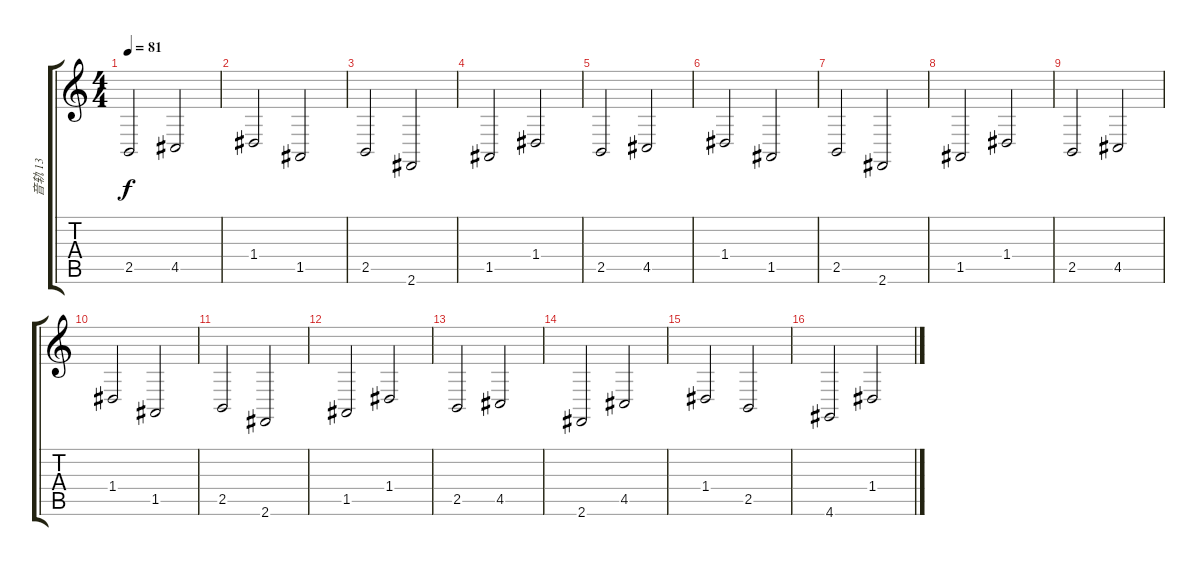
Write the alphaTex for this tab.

\track ("音轨 13" "音轨 13") {instrument stringensemble1}
\staff {score tabs}
\tuning (E4 B3 G3 D3 A2 E2) {hide}
\ts (4 4)
\tempo 81
\clef g2
\ks c
2.5.2{dy f} 4.5.2 |
1.4.2 1.5.2 |
2.5.2 2.6.2 |
1.5.2 1.4.2 |
2.5.2 4.5.2 |
1.4.2 1.5.2 |
2.5.2 2.6.2 |
1.5.2 1.4.2 |
2.5.2 4.5.2 |
1.4.2 1.5.2 |
2.5.2 2.6.2 |
1.5.2 1.4.2 |
2.5.2 4.5.2 |
2.6.2 4.5.2 |
1.4.2 2.5.2 |
4.6.2 1.4.2
